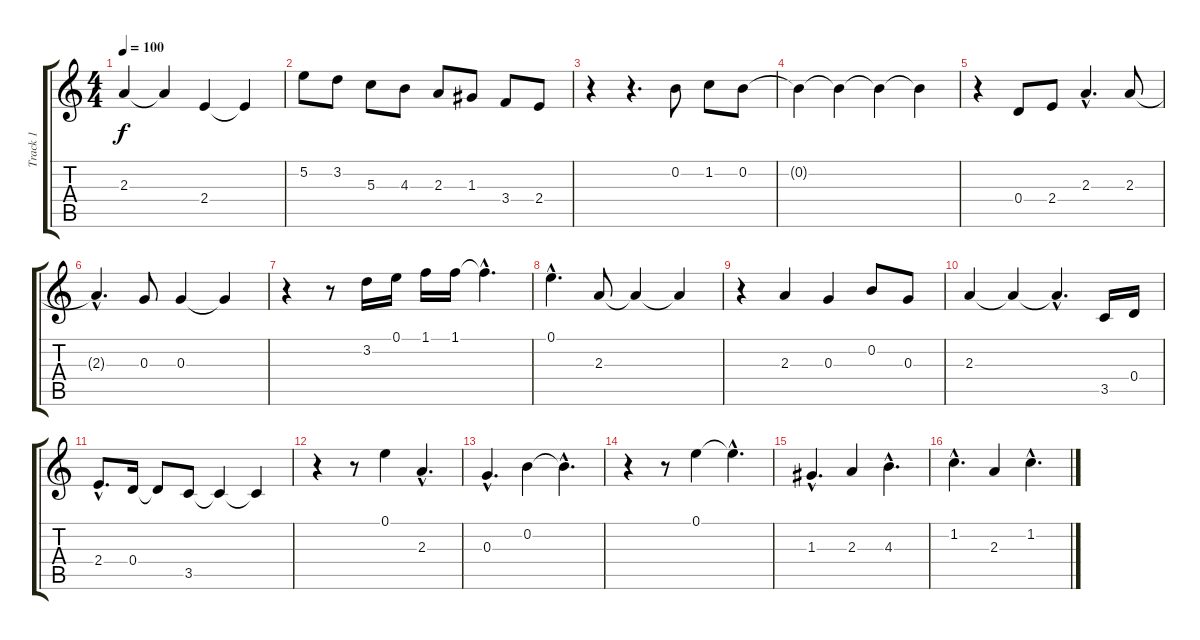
\track ("Track 1" "Track 1") {instrument acousticguitarnylon}
\staff {score tabs}
\tuning (E4 B3 G3 D3 A2 E2) {hide}
\ts (4 4)
\tempo 100
\clef g2
\ks c
2.3.4{dy f} 2.3{t}.4 2.4.4 2.4{t}.4 |
5.2.8 3.2.8 5.3.8 4.3.8 2.3.8 1.3.8 3.4.8 2.4.8 |
r.4 r.4{d} 0.2.8 1.2.8 0.2.8 |
0.2{t}.4 0.2{t}.4 0.2{t}.4 0.2{t}.4 |
r.4 0.4.8 2.4.8 2.3{hac}.4{d} 2.3.8 |
2.3{hac t}.4{d} 0.3.8 0.3.4 0.3{t}.4 |
r.4 r.8 3.2.16 0.1.16 1.1.16 1.1.16 1.1{hac t}.4{d} |
0.1{hac}.4{d} 2.3.8 2.3{t}.4 2.3{t}.4 |
r.4 2.3.4 0.3.4 0.2.8 0.3.8 |
2.3.4 2.3{t}.4 2.3{hac t}.4{d} 3.5.16 0.4.16 |
2.4{hac}.8{d} 0.4.16 0.4{t}.8 3.5.8 3.5{t}.4 3.5{t}.4 |
r.4 r.8 0.1.4 2.3{hac}.4{d} |
0.3{hac}.4{d} 0.2.4 0.2{hac t}.4{d} |
r.4 r.8 0.1.4 0.1{hac t}.4{d} |
1.3{hac}.4{d} 2.3.4 4.3{hac}.4{d} |
1.2{hac}.4{d} 2.3.4 1.2{hac}.4{d}
